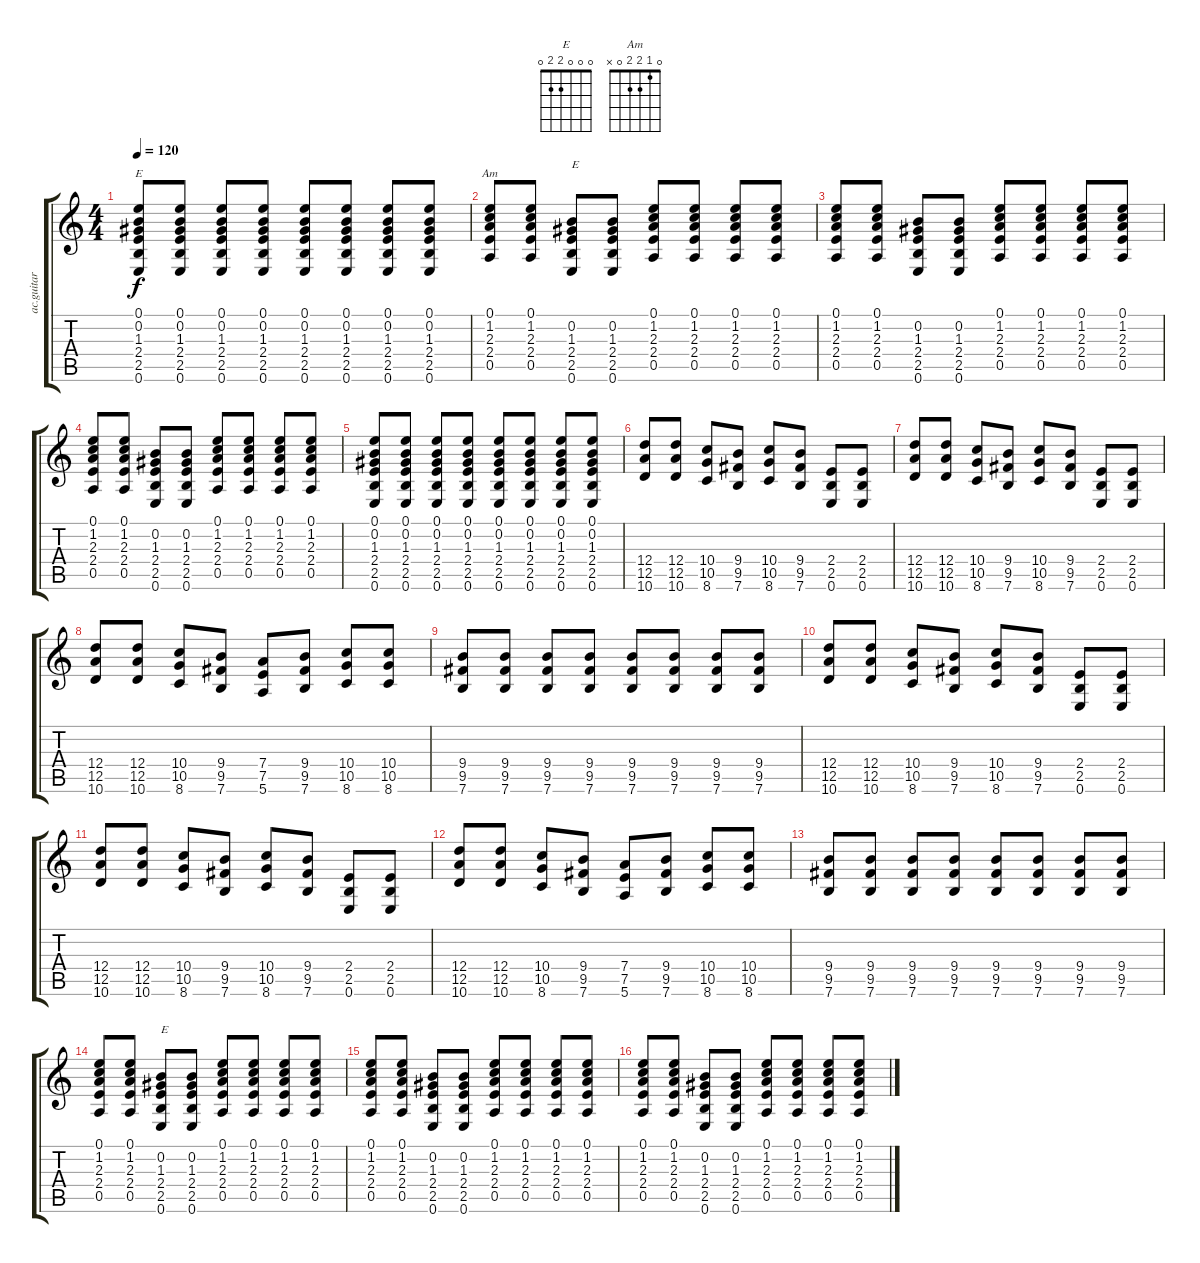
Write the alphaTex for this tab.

\track ("ac.guitar" "ac.guitar") {instrument acousticguitarnylon}
\staff {score tabs}
\tuning (E4 B3 G3 D3 A2 E2) {hide}
\chord ("E" 0 0 0 2 2 0)
\chord ("Am" 0 1 2 2 0 x)
\ts (4 4)
\tempo 120
\clef g2
\ks c
(0.1 0.2 1.3 2.4 2.5 0.6).8{ch "E" dy f} (0.1 0.2 1.3 2.4 2.5 0.6).8 (0.1 0.2 1.3 2.4 2.5 0.6).8 (0.1 0.2 1.3 2.4 2.5 0.6).8 (0.1 0.2 1.3 2.4 2.5 0.6).8 (0.1 0.2 1.3 2.4 2.5 0.6).8 (0.1 0.2 1.3 2.4 2.5 0.6).8 (0.1 0.2 1.3 2.4 2.5 0.6).8 |
(0.1 1.2 2.3 2.4 0.5).8{ch "Am"} (0.1 1.2 2.3 2.4 0.5).8 (0.2 1.3 2.4 2.5 0.6).8{txt "E"} (0.2 1.3 2.4 2.5 0.6).8 (0.1 1.2 2.3 2.4 0.5).8 (0.1 1.2 2.3 2.4 0.5).8 (0.1 1.2 2.3 2.4 0.5).8 (0.1 1.2 2.3 2.4 0.5).8 |
(0.1 1.2 2.3 2.4 0.5).8 (0.1 1.2 2.3 2.4 0.5).8 (0.2 1.3 2.4 2.5 0.6).8 (0.2 1.3 2.4 2.5 0.6).8 (0.1 1.2 2.3 2.4 0.5).8 (0.1 1.2 2.3 2.4 0.5).8 (0.1 1.2 2.3 2.4 0.5).8 (0.1 1.2 2.3 2.4 0.5).8 |
(0.1 1.2 2.3 2.4 0.5).8 (0.1 1.2 2.3 2.4 0.5).8 (0.2 1.3 2.4 2.5 0.6).8 (0.2 1.3 2.4 2.5 0.6).8 (0.1 1.2 2.3 2.4 0.5).8 (0.1 1.2 2.3 2.4 0.5).8 (0.1 1.2 2.3 2.4 0.5).8 (0.1 1.2 2.3 2.4 0.5).8 |
(0.1 0.2 1.3 2.4 2.5 0.6).8 (0.1 0.2 1.3 2.4 2.5 0.6).8 (0.1 0.2 1.3 2.4 2.5 0.6).8 (0.1 0.2 1.3 2.4 2.5 0.6).8 (0.1 0.2 1.3 2.4 2.5 0.6).8 (0.1 0.2 1.3 2.4 2.5 0.6).8 (0.1 0.2 1.3 2.4 2.5 0.6).8 (0.1 0.2 1.3 2.4 2.5 0.6).8 |
(12.4 12.5 10.6).8 (12.4 12.5 10.6).8 (10.4 10.5 8.6).8 (9.4 9.5 7.6).8 (10.4 10.5 8.6).8 (9.4 9.5 7.6).8 (2.4 2.5 0.6).8 (2.4 2.5 0.6).8 |
(12.4 12.5 10.6).8 (12.4 12.5 10.6).8 (10.4 10.5 8.6).8 (9.4 9.5 7.6).8 (10.4 10.5 8.6).8 (9.4 9.5 7.6).8 (2.4 2.5 0.6).8 (2.4 2.5 0.6).8 |
(12.4 12.5 10.6).8 (12.4 12.5 10.6).8 (10.4 10.5 8.6).8 (9.4 9.5 7.6).8 (7.4 7.5 5.6).8 (9.4 9.5 7.6).8 (10.4 10.5 8.6).8 (10.4 10.5 8.6).8 |
(9.4 9.5 7.6).8 (9.4 9.5 7.6).8 (9.4 9.5 7.6).8 (9.4 9.5 7.6).8 (9.4 9.5 7.6).8 (9.4 9.5 7.6).8 (9.4 9.5 7.6).8 (9.4 9.5 7.6).8 |
(12.4 12.5 10.6).8 (12.4 12.5 10.6).8 (10.4 10.5 8.6).8 (9.4 9.5 7.6).8 (10.4 10.5 8.6).8 (9.4 9.5 7.6).8 (2.4 2.5 0.6).8 (2.4 2.5 0.6).8 |
(12.4 12.5 10.6).8 (12.4 12.5 10.6).8 (10.4 10.5 8.6).8 (9.4 9.5 7.6).8 (10.4 10.5 8.6).8 (9.4 9.5 7.6).8 (2.4 2.5 0.6).8 (2.4 2.5 0.6).8 |
(12.4 12.5 10.6).8 (12.4 12.5 10.6).8 (10.4 10.5 8.6).8 (9.4 9.5 7.6).8 (7.4 7.5 5.6).8 (9.4 9.5 7.6).8 (10.4 10.5 8.6).8 (10.4 10.5 8.6).8 |
(9.4 9.5 7.6).8 (9.4 9.5 7.6).8 (9.4 9.5 7.6).8 (9.4 9.5 7.6).8 (9.4 9.5 7.6).8 (9.4 9.5 7.6).8 (9.4 9.5 7.6).8 (9.4 9.5 7.6).8 |
(0.1 1.2 2.3 2.4 0.5).8 (0.1 1.2 2.3 2.4 0.5).8 (0.2 1.3 2.4 2.5 0.6).8{txt "E"} (0.2 1.3 2.4 2.5 0.6).8 (0.1 1.2 2.3 2.4 0.5).8 (0.1 1.2 2.3 2.4 0.5).8 (0.1 1.2 2.3 2.4 0.5).8 (0.1 1.2 2.3 2.4 0.5).8 |
(0.1 1.2 2.3 2.4 0.5).8 (0.1 1.2 2.3 2.4 0.5).8 (0.2 1.3 2.4 2.5 0.6).8 (0.2 1.3 2.4 2.5 0.6).8 (0.1 1.2 2.3 2.4 0.5).8 (0.1 1.2 2.3 2.4 0.5).8 (0.1 1.2 2.3 2.4 0.5).8 (0.1 1.2 2.3 2.4 0.5).8 |
(0.1 1.2 2.3 2.4 0.5).8 (0.1 1.2 2.3 2.4 0.5).8 (0.2 1.3 2.4 2.5 0.6).8 (0.2 1.3 2.4 2.5 0.6).8 (0.1 1.2 2.3 2.4 0.5).8 (0.1 1.2 2.3 2.4 0.5).8 (0.1 1.2 2.3 2.4 0.5).8 (0.1 1.2 2.3 2.4 0.5).8
